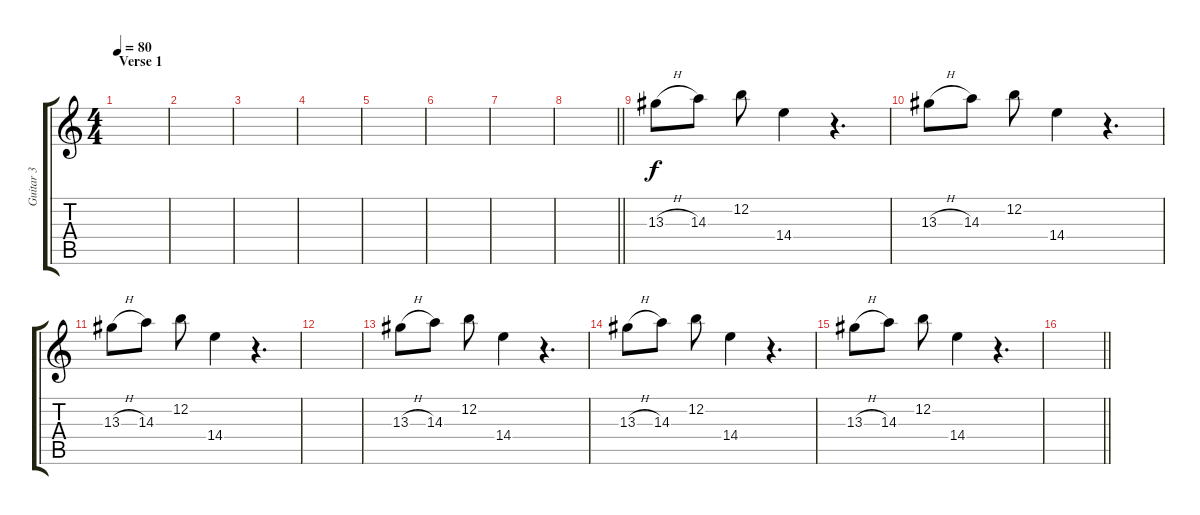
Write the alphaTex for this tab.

\track ("Guitar 3" "Guitar 3") {instrument overdrivenguitar}
\staff {score tabs}
\tuning (E4 B3 G3 D3 A2 E2) {hide}
\ts (4 4)
\section ("" "Verse 1")
\tempo 80
\clef g2
\ks c
|
|
|
|
|
|
|
\barLineRight lightlight
|
\section ("" "")
13.3{h}.8 14.3.8 12.2.8 14.4.4 r.4{d} |
13.3{h}.8 14.3.8 12.2.8 14.4.4 r.4{d} |
13.3{h}.8 14.3.8 12.2.8 14.4.4 r.4{d} |
|
13.3{h}.8 14.3.8 12.2.8 14.4.4 r.4{d} |
13.3{h}.8 14.3.8 12.2.8 14.4.4 r.4{d} |
13.3{h}.8 14.3.8 12.2.8 14.4.4 r.4{d} |
\barLineRight lightlight
